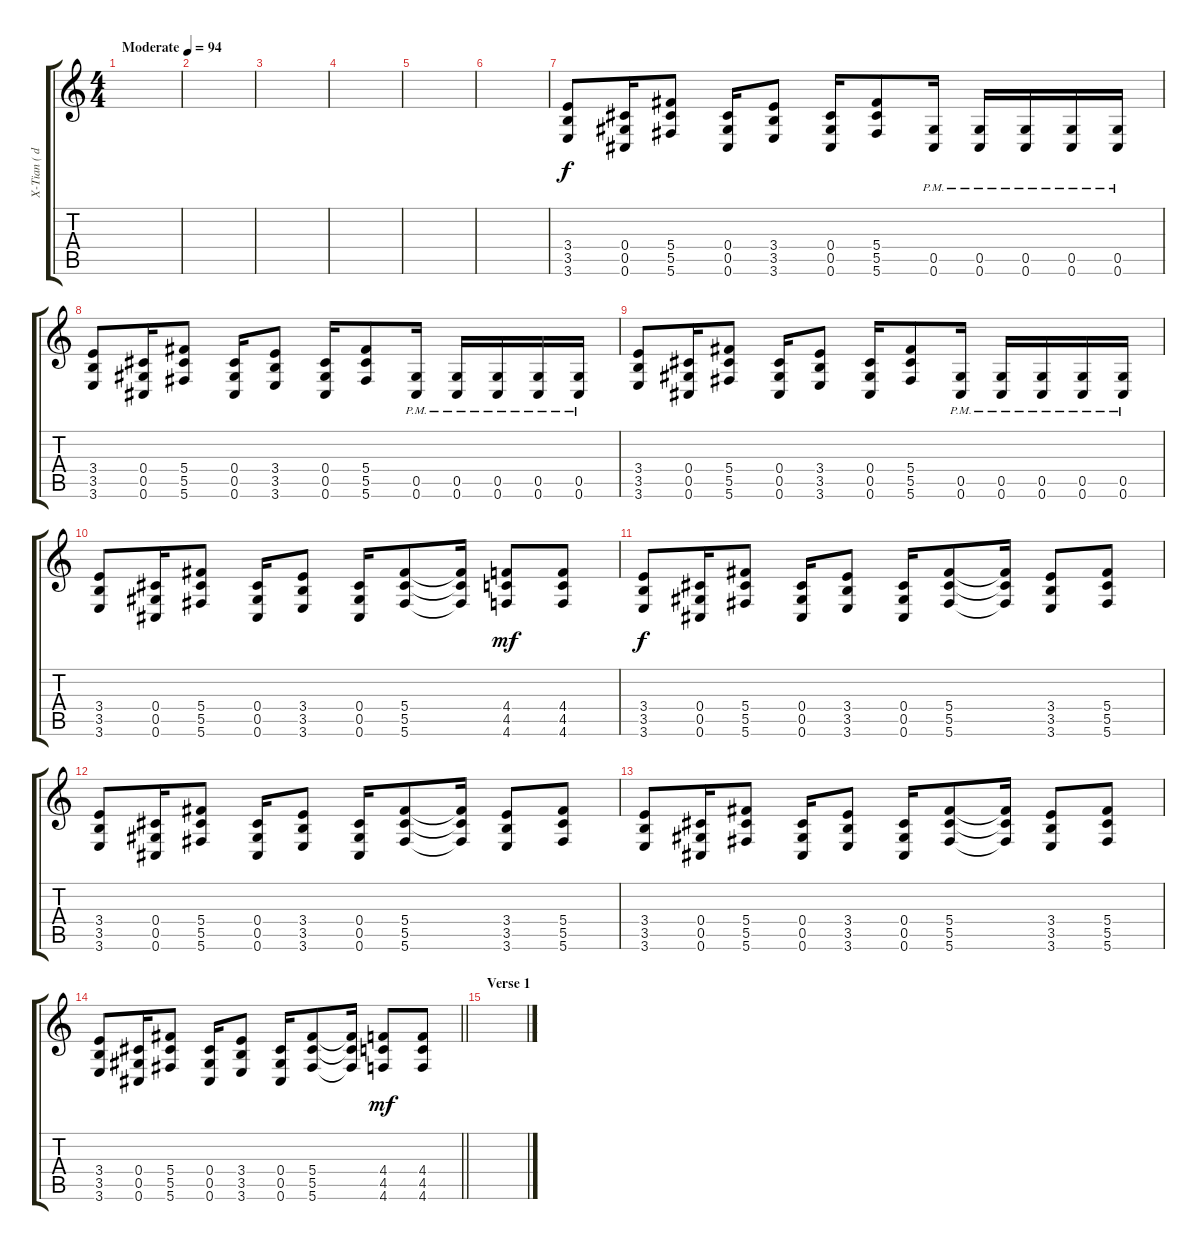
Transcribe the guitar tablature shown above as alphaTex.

\track ("X-Tian ( distortion )" "X-Tian ( d") {instrument distortionguitar}
\staff {score tabs}
\tuning (Eb4 Bb3 Gb3 Db3 Ab2 Db2) {hide}
\ts (4 4)
\tempo (94 "Moderate")
\clef g2
\ks c
|
|
|
|
|
|
(3.4 3.5 3.6).8 (0.4 0.5 0.6).16 (5.4 5.5 5.6).8 (0.4 0.5 0.6).16 (3.4 3.5 3.6).8 (0.4 0.5 0.6).16 (5.4 5.5 5.6).8 (0.5{pm} 0.6{pm}).16 (0.5{pm} 0.6{pm}).16 (0.5{pm} 0.6{pm}).16 (0.5{pm} 0.6{pm}).16 (0.5{pm} 0.6{pm}).16 |
(3.4 3.5 3.6).8 (0.4 0.5 0.6).16 (5.4 5.5 5.6).8 (0.4 0.5 0.6).16 (3.4 3.5 3.6).8 (0.4 0.5 0.6).16 (5.4 5.5 5.6).8 (0.5{pm} 0.6{pm}).16 (0.5{pm} 0.6{pm}).16 (0.5{pm} 0.6{pm}).16 (0.5{pm} 0.6{pm}).16 (0.5{pm} 0.6{pm}).16 |
(3.4 3.5 3.6).8 (0.4 0.5 0.6).16 (5.4 5.5 5.6).8 (0.4 0.5 0.6).16 (3.4 3.5 3.6).8 (0.4 0.5 0.6).16 (5.4 5.5 5.6).8 (0.5{pm} 0.6{pm}).16 (0.5{pm} 0.6{pm}).16 (0.5{pm} 0.6{pm}).16 (0.5{pm} 0.6{pm}).16 (0.5{pm} 0.6{pm}).16 |
(3.4 3.5 3.6).8 (0.4 0.5 0.6).16 (5.4 5.5 5.6).8 (0.4 0.5 0.6).16 (3.4 3.5 3.6).8 (0.4 0.5 0.6).16 (5.4 5.5 5.6).8 (5.4{t} 5.5{t} 5.6{t}).16 (4.4 4.5 4.6).8{dy mf} (4.4 4.5 4.6).8 |
(3.4 3.5 3.6).8{dy f} (0.4 0.5 0.6).16 (5.4 5.5 5.6).8 (0.4 0.5 0.6).16 (3.4 3.5 3.6).8 (0.4 0.5 0.6).16 (5.4 5.5 5.6).8 (5.4{t} 5.5{t} 5.6{t}).16 (3.4 3.5 3.6).8 (5.4 5.5 5.6).8 |
(3.4 3.5 3.6).8 (0.4 0.5 0.6).16 (5.4 5.5 5.6).8 (0.4 0.5 0.6).16 (3.4 3.5 3.6).8 (0.4 0.5 0.6).16 (5.4 5.5 5.6).8 (5.4{t} 5.5{t} 5.6{t}).16 (3.4 3.5 3.6).8 (5.4 5.5 5.6).8 |
(3.4 3.5 3.6).8 (0.4 0.5 0.6).16 (5.4 5.5 5.6).8 (0.4 0.5 0.6).16 (3.4 3.5 3.6).8 (0.4 0.5 0.6).16 (5.4 5.5 5.6).8 (5.4{t} 5.5{t} 5.6{t}).16 (3.4 3.5 3.6).8 (5.4 5.5 5.6).8 |
\barLineRight lightlight
(3.4 3.5 3.6).8 (0.4 0.5 0.6).16 (5.4 5.5 5.6).8 (0.4 0.5 0.6).16 (3.4 3.5 3.6).8 (0.4 0.5 0.6).16 (5.4 5.5 5.6).8 (5.4{t} 5.5{t} 5.6{t}).16 (4.4 4.5 4.6).8{dy mf} (4.4 4.5 4.6).8 |
\section ("" "Verse 1")
